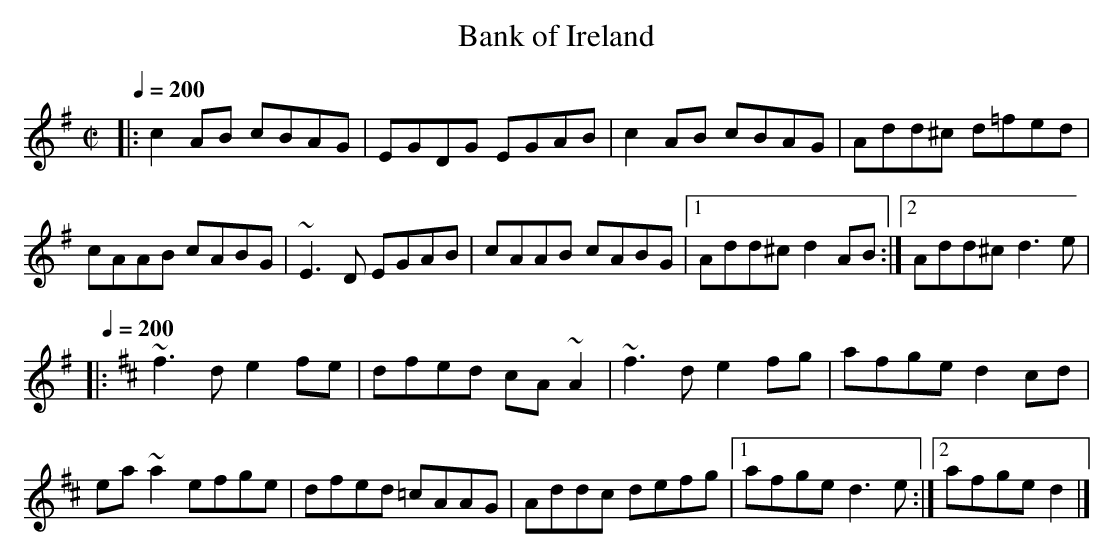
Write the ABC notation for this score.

X:1
T:Bank of Ireland
M:C|
L:1/8
Q:1/4=200
K:Dmix
|:c2AB cBAG|EGDG EGAB|c2AB cBAG|Add^c d=fed|
cAAB cABG|~E3D EGAB|cAAB cABG|1 Add^c d2AB:|2 Add^c d3e|
Q:1/4=200
K:D
|:~f3d e2fe|dfed cA~A2|~f3d e2fg|afge d2cd|
ea~a2 efge|dfed =cAAG|Addc defg|1 afge d3e:|2 afge d2|]
